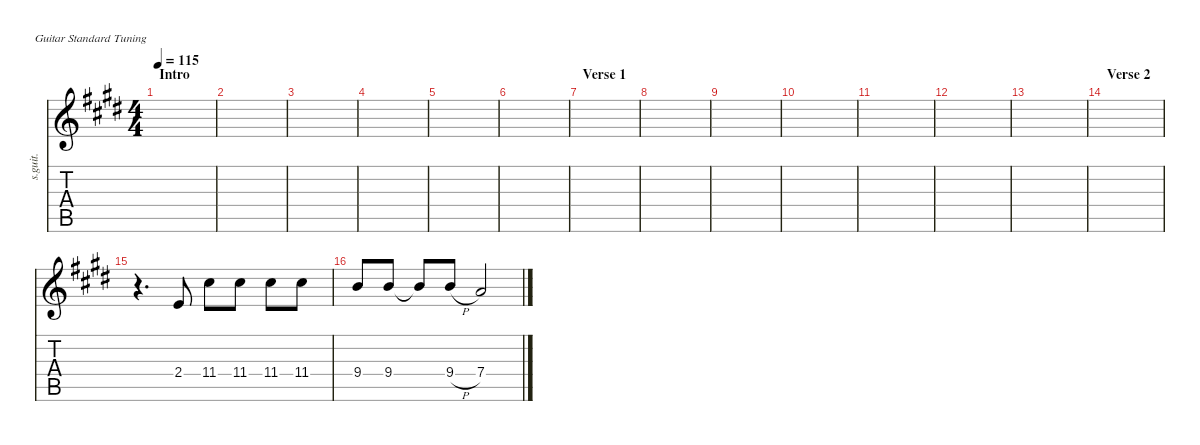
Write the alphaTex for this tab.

\defaultSystemsLayout 4
\hideDynamics
\bracketExtendMode nobrackets
\track ("Steel Guitar" "s.guit.") {instrument acousticguitarsteel}
\staff {score tabs}
\tuning (E4 B3 G3 D3 A2 E2)
\ts (4 4)
\section ("" "Intro")
\tempo 115
\clef g2
\ks e
|
|
|
|
|
|
\section ("" "Verse 1")
|
|
|
|
|
|
|
\section ("" "Verse 2")
|
r.4{d beam Down} 2.4{acc forcenatural}.8{beam Up} 11.4{acc #}.8{beam Down} 11.4{acc #}.8{beam Down} 11.4{acc #}.8{beam Down} 11.4{acc #}.8{beam Down} |
9.4{acc forcenatural}.8{beam Up} 9.4{acc forcenatural}.8{beam Up} 9.4{t acc forcenatural}.8{beam Up} 9.4{h acc forcenatural}.8{beam Up} 7.4{acc forcenatural}.2{beam Up}
